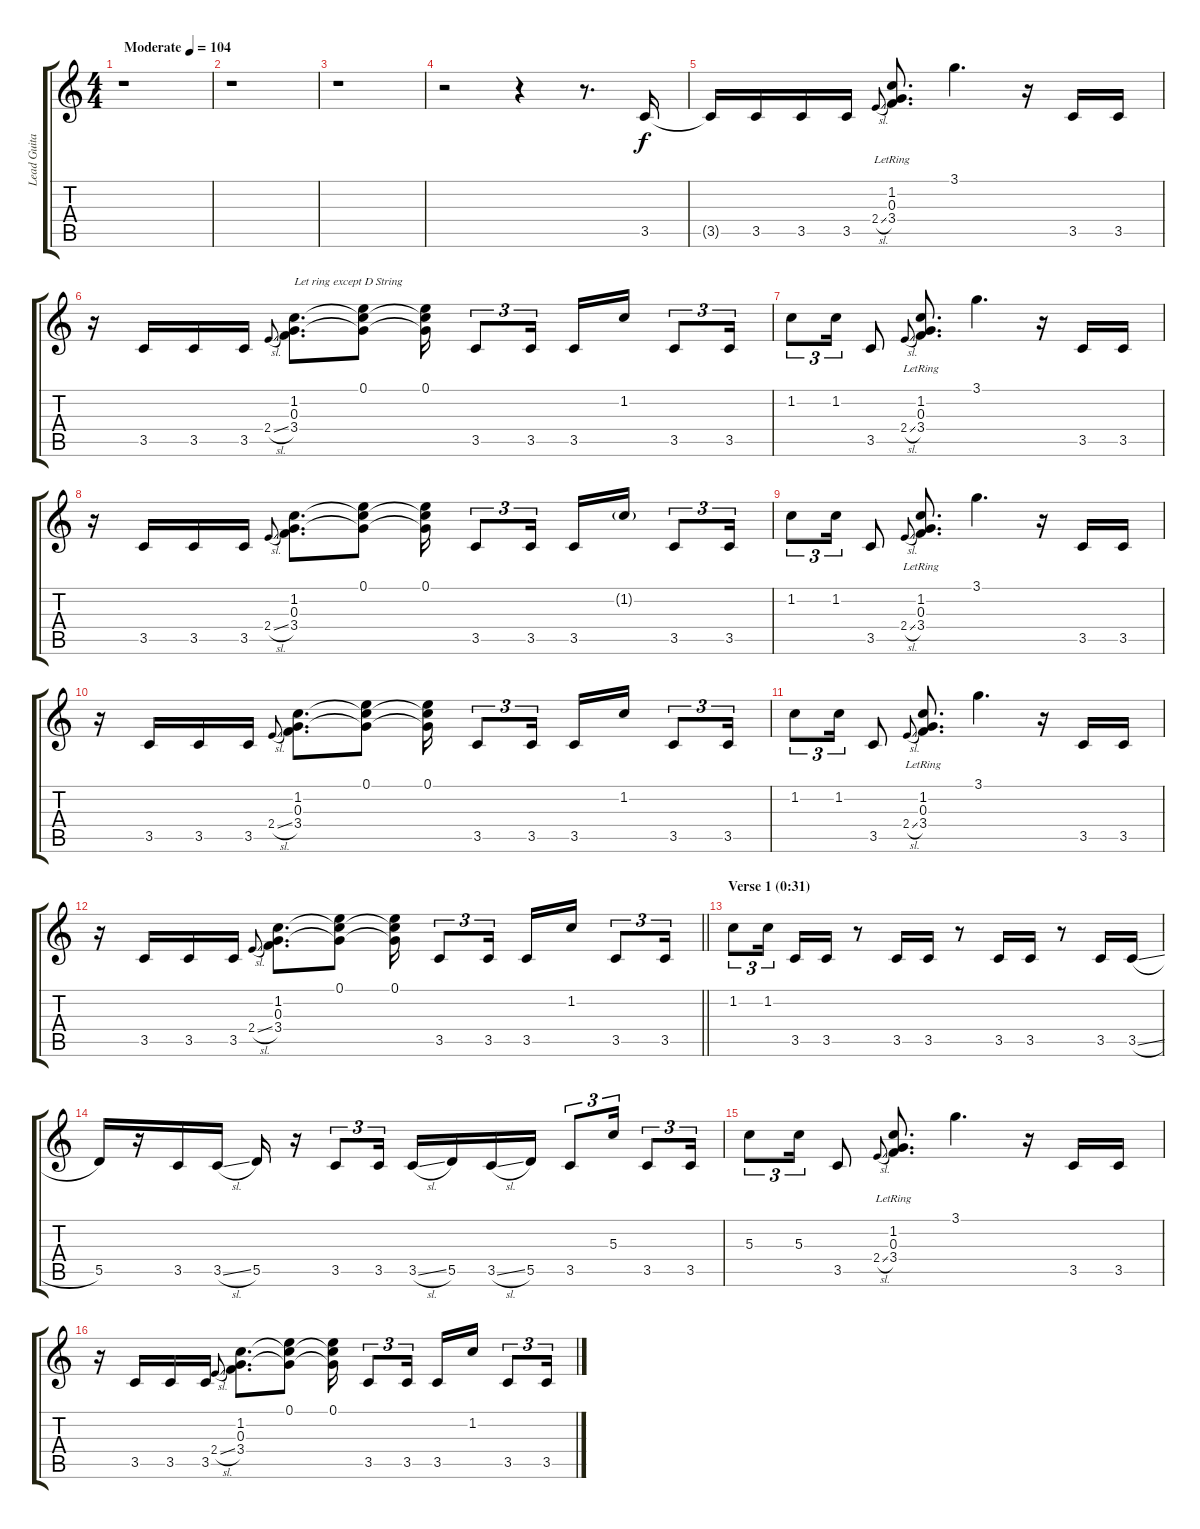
\track ("Lead Guitar" "Lead Guita") {instrument overdrivenguitar}
\staff {score tabs}
\tuning (E4 B3 G3 D3 A2 E2) {hide}
\ts (4 4)
\tempo (104 "Moderate")
\clef g2
\ks c
r.1{dy f instrument overdrivenguitar} |
r.1 |
r.1 |
r.2 r.4 r.8{d} 3.5.16 |
3.5{t}.16 3.5.16 3.5.16 3.5.16 2.4{sl}.8{gr onbeat} (1.2{lr} 0.3{lr} 3.4{lr}).8{d} 3.1.4{d} r.16 3.5.16 3.5.16 |
r.16 3.5.16 3.5.16 3.5.16 2.4{sl}.8{gr onbeat} (1.2 0.3 3.4).8{d txt "Let ring except D String"} (0.1 1.2{t} 0.3{t}).8 (0.1 1.2{t} 0.3{t}).16 3.5.8{tu (3 2)} 3.5.16{tu (3 2)} 3.5.16 1.2.16 3.5.8{tu (3 2)} 3.5.16{tu (3 2)} |
1.2.8{tu (3 2)} 1.2.16{tu (3 2)} 3.5.8 2.4{sl}.8{gr onbeat} (1.2{lr} 0.3{lr} 3.4{lr}).8{d} 3.1.4{d} r.16 3.5.16 3.5.16 |
r.16 3.5.16 3.5.16 3.5.16 2.4{sl}.8{gr onbeat} (1.2 0.3 3.4).8{d} (0.1 1.2{t} 0.3{t}).8 (0.1 1.2{t} 0.3{t}).16 3.5.8{tu (3 2)} 3.5.16{tu (3 2)} 3.5.16 1.2{g}.16 3.5.8{tu (3 2)} 3.5.16{tu (3 2)} |
1.2.8{tu (3 2)} 1.2.16{tu (3 2)} 3.5.8 2.4{sl}.8{gr onbeat} (1.2{lr} 0.3{lr} 3.4{lr}).8{d} 3.1.4{d} r.16 3.5.16 3.5.16 |
r.16 3.5.16 3.5.16 3.5.16 2.4{sl}.8{gr onbeat} (1.2 0.3 3.4).8{d} (0.1 1.2{t} 0.3{t}).8 (0.1 1.2{t} 0.3{t}).16 3.5.8{tu (3 2)} 3.5.16{tu (3 2)} 3.5.16 1.2.16 3.5.8{tu (3 2)} 3.5.16{tu (3 2)} |
1.2.8{tu (3 2)} 1.2.16{tu (3 2)} 3.5.8 2.4{sl}.8{gr onbeat} (1.2{lr} 0.3{lr} 3.4{lr}).8{d} 3.1.4{d} r.16 3.5.16 3.5.16 |
\barLineRight lightlight
r.16 3.5.16 3.5.16 3.5.16 2.4{sl}.8{gr onbeat} (1.2 0.3 3.4).8{d} (0.1 1.2{t} 0.3{t}).8 (0.1 1.2{t} 0.3{t}).16 3.5.8{tu (3 2)} 3.5.16{tu (3 2)} 3.5.16 1.2.16 3.5.8{tu (3 2)} 3.5.16{tu (3 2)} |
\section ("" "Verse 1 (0:31)")
1.2.8{tu (3 2)} 1.2.16{tu (3 2) beam splitsecondary} 3.5.16 3.5.16 r.8 3.5.16 3.5.16 r.8 3.5.16 3.5.16 r.8 3.5.16 3.5{sl}.16 |
5.5.16 r.16 3.5.16 3.5{sl}.16 5.5.16 r.16 3.5.8{tu (3 2)} 3.5.16{tu (3 2)} 3.5{sl}.16 5.5.16 3.5{sl}.16 5.5.16 3.5.8{tu (3 2)} 5.3.16{tu (3 2)} 3.5.8{tu (3 2)} 3.5.16{tu (3 2)} |
5.3.8{tu (3 2)} 5.3.16{tu (3 2)} 3.5.8 2.4{sl}.8{gr onbeat} (1.2{lr} 0.3{lr} 3.4{lr}).8{d} 3.1.4{d} r.16 3.5.16 3.5.16 |
r.16 3.5.16 3.5.16 3.5.16 2.4{sl}.8{gr onbeat} (1.2 0.3 3.4).8{d} (0.1 1.2{t} 0.3{t}).8 (0.1 1.2{t} 0.3{t}).16 3.5.8{tu (3 2)} 3.5.16{tu (3 2)} 3.5.16 1.2.16 3.5.8{tu (3 2)} 3.5.16{tu (3 2)}
